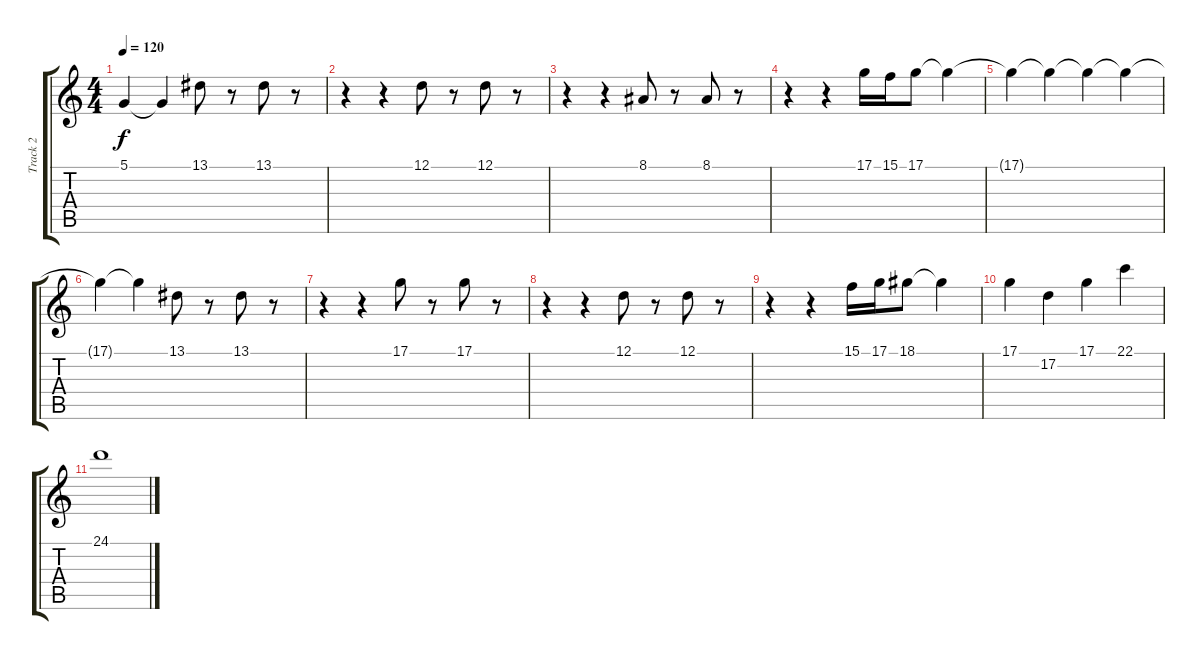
\track ("Track 2" "Track 2") {instrument musicbox}
\staff {score tabs}
\tuning (D4 A3 F3 C3 G2 D2) {hide}
\ts (4 4)
\tempo 120
\clef g2
\ks c
5.1{t}.4{dy f} 5.1{t}.4 13.1.8 r.8 13.1.8 r.8 |
r.4 r.4 12.1.8 r.8 12.1.8 r.8 |
r.4 r.4 8.1.8 r.8 8.1.8 r.8 |
r.4 r.4 17.1.16 15.1.16 17.1.8 17.1{t}.4 |
17.1{t}.4 17.1{t}.4 17.1{t}.4 17.1{t}.4 |
17.1{t}.4 17.1{t}.4 13.1.8 r.8 13.1.8 r.8 |
r.4 r.4 17.1.8 r.8 17.1.8 r.8 |
r.4 r.4 12.1.8 r.8 12.1.8 r.8 |
r.4 r.4 15.1.16 17.1.16 18.1.8 18.1{t}.4 |
17.1.4 17.2.4 17.1.4 22.1.4 |
24.1.1
